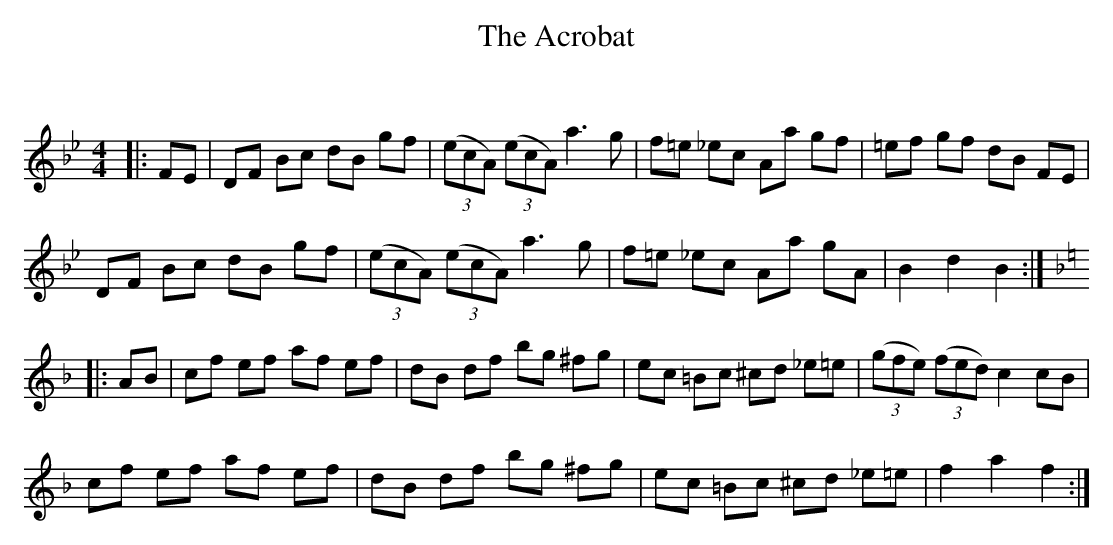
X:1
T: The Acrobat
C:
Q:232
K:Bb
M:4/4
L:1/8
|:FE|DF Bc dB gf|((3ecA) ((3ecA) a3g|f=e _ec Aa gf|=ef gf dB FE|
DF Bc dB gf|((3ecA) ((3ecA) a3g|f=e _ec Aa gA|B2d2 B2:|
K:F
|:AB|cf ef af ef|dB df bg ^fg|ec =Bc ^cd _e=e|((3gfe) ((3fed) c2cB|
cf ef af ef|dB df bg ^fg|ec =Bc ^cd _e=e|f2a2 f2:|
